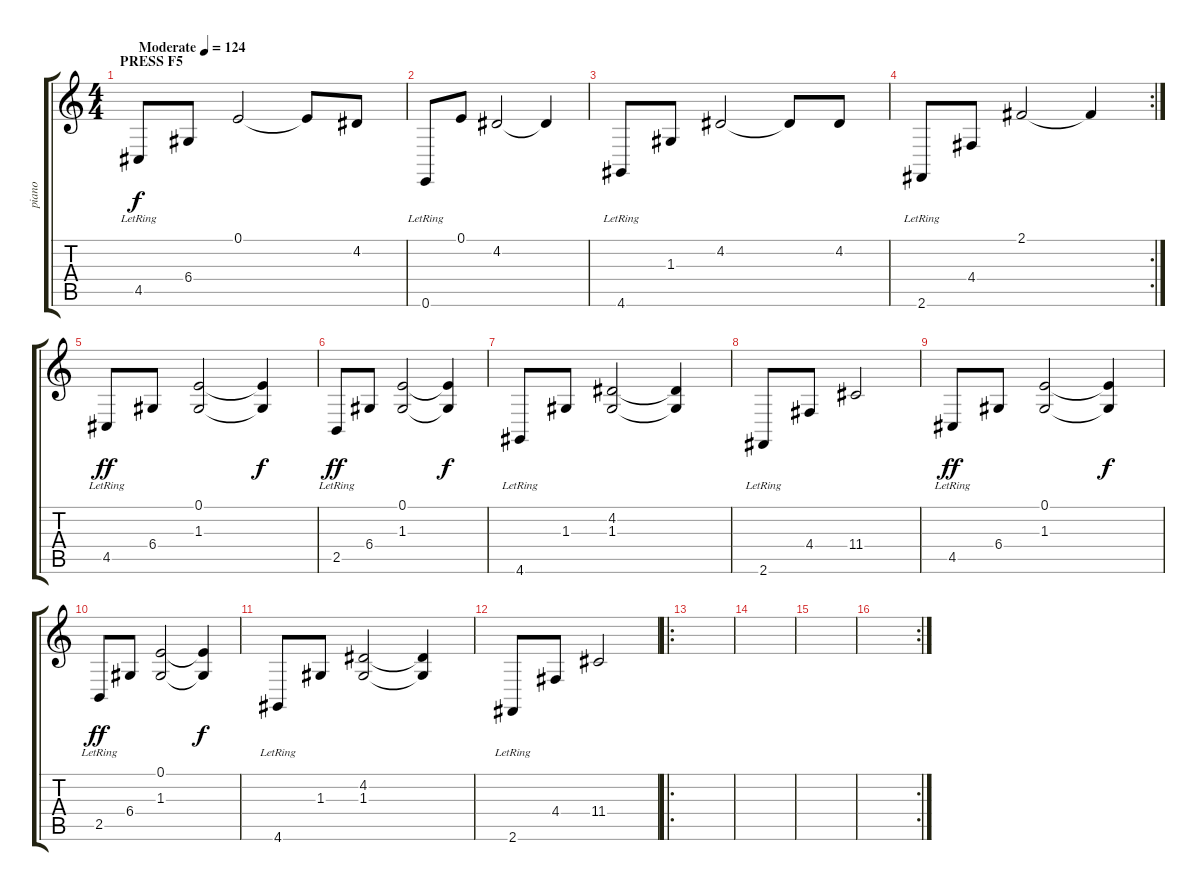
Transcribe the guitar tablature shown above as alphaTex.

\track ("piano" "piano") {instrument brightacousticpiano}
\staff {score tabs}
\tuning (E4 B3 G3 D3 A2 E2) {hide}
\ts (4 4)
\section ("" "PRESS F5")
\tempo (124 "Moderate")
\clef g2
\ks c
4.5{lr}.8{dy f instrument brightacousticpiano} 6.4.8 0.1.2 0.1{t}.8 4.2.8 |
0.6{lr}.8 0.1.8 4.2.2 4.2{t}.4 |
4.6{lr}.8 1.3.8 4.2.2 4.2{t}.8 4.2.8 |
\rc 2
2.6{lr}.8 4.4.8 2.1.2 2.1{t}.4 |
4.5{lr}.8{dy ff} 6.4.8 (0.1 1.3).2 (0.1{t} 1.3{t}).4{dy f} |
2.5{lr}.8{dy ff} 6.4.8 (0.1 1.3).2 (0.1{t} 1.3{t}).4{dy f} |
4.6{lr}.8 1.3.8 (4.2 1.3).2 (4.2{t} 1.3{t}).4 |
2.6{lr}.8 4.4.8 11.4.2 |
4.5{lr}.8{dy ff} 6.4.8 (0.1 1.3).2 (0.1{t} 1.3{t}).4{dy f} |
2.5{lr}.8{dy ff} 6.4.8 (0.1 1.3).2 (0.1{t} 1.3{t}).4{dy f} |
4.6{lr}.8 1.3.8 (4.2 1.3).2 (4.2{t} 1.3{t}).4 |
2.6{lr}.8 4.4.8 11.4.2 |
\ro
|
|
|
\rc 2
